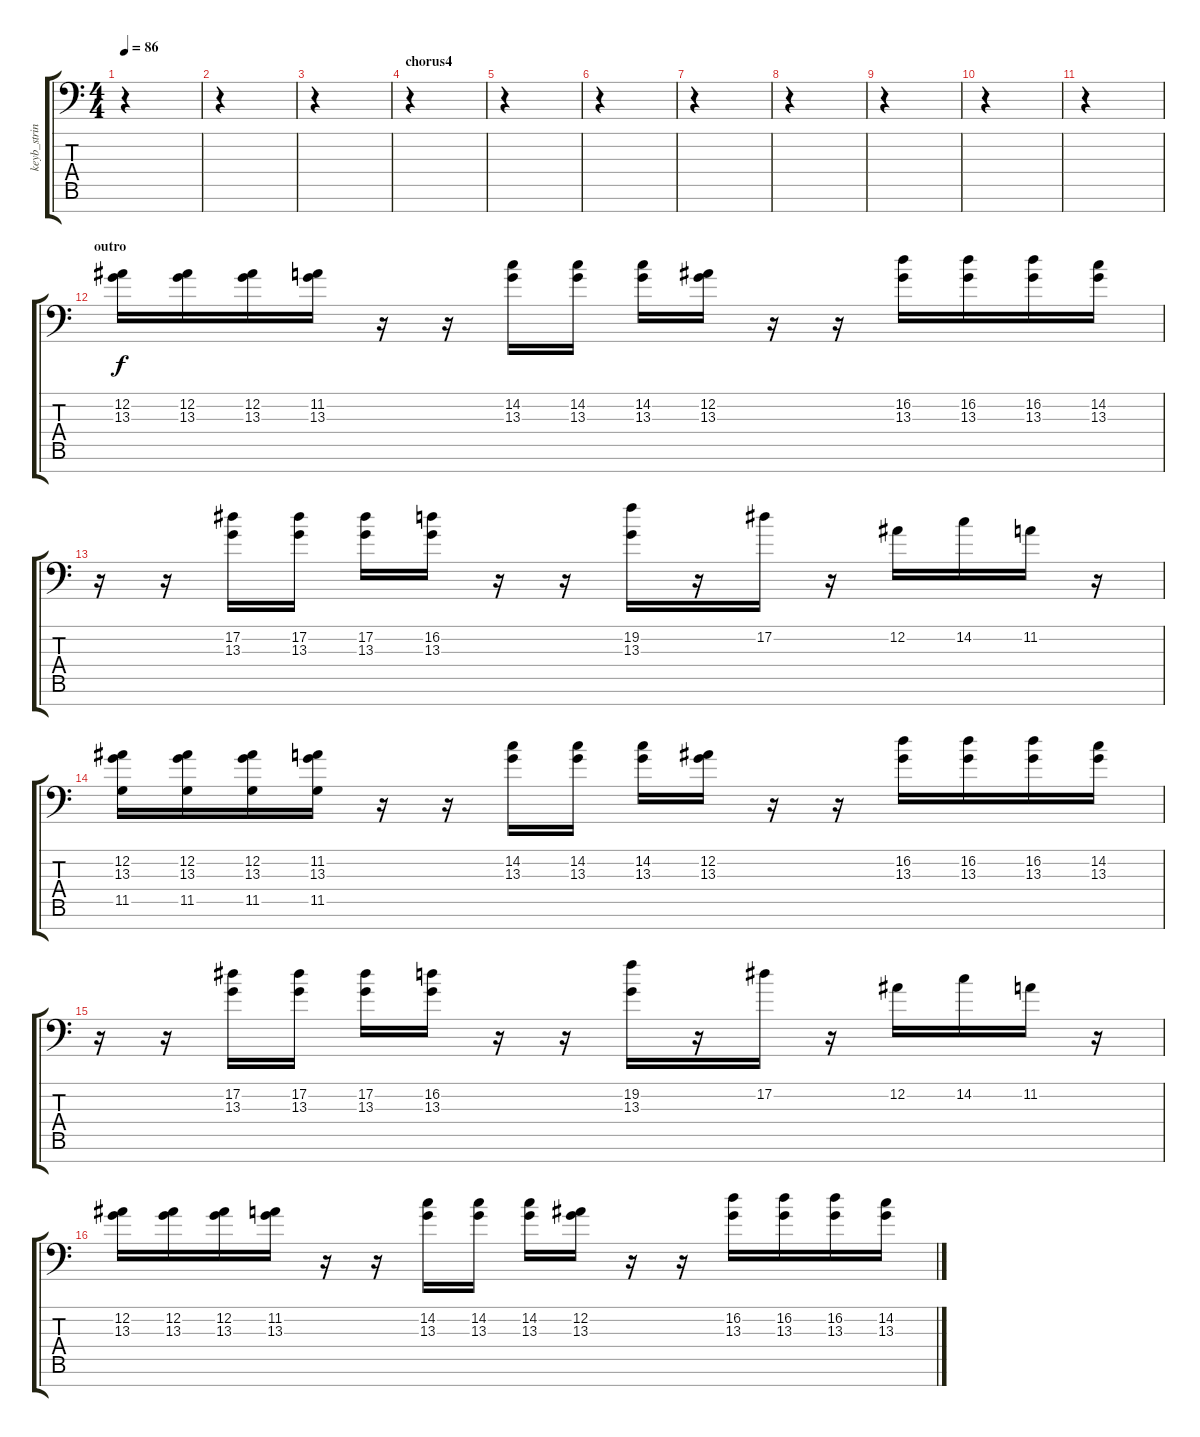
\track ("keyb_strings" "keyb_strin") {instrument stringensemble1}
\staff {score tabs}
\tuning (Eb4 Bb3 Gb3 Db3 Ab2 Eb2 Bb1) {hide}
\ts (4 4)
\tempo 86
\clef f4
\ks c
r.4{dy f} |
r.4 |
r.4 |
\section ("" "chorus4")
r.4 |
r.4 |
r.4 |
r.4 |
r.4 |
r.4 |
r.4 |
r.4 |
\section ("" "outro")
(12.2 13.3).16 (12.2 13.3).16 (12.2 13.3).16 (11.2 13.3).16 r.16 r.16 (14.2 13.3).16 (14.2 13.3).16 (14.2 13.3).16 (12.2 13.3).16 r.16 r.16 (16.2 13.3).16 (16.2 13.3).16 (16.2 13.3).16 (14.2 13.3).16 |
r.16 r.16 (17.2 13.3).16 (17.2 13.3).16 (17.2 13.3).16 (16.2 13.3).16 r.16 r.16 (19.2 13.3).16 r.16 17.2.16 r.16 12.2.16 14.2.16 11.2.16 r.16 |
(12.2 13.3 11.5).16 (12.2 13.3 11.5).16 (12.2 13.3 11.5).16 (11.2 13.3 11.5).16 r.16 r.16 (14.2 13.3).16 (14.2 13.3).16 (14.2 13.3).16 (12.2 13.3).16 r.16 r.16 (16.2 13.3).16 (16.2 13.3).16 (16.2 13.3).16 (14.2 13.3).16 |
r.16 r.16 (17.2 13.3).16 (17.2 13.3).16 (17.2 13.3).16 (16.2 13.3).16 r.16 r.16 (19.2 13.3).16 r.16 17.2.16 r.16 12.2.16 14.2.16 11.2.16 r.16 |
(12.2 13.3).16{volume 8} (12.2 13.3).16 (12.2 13.3).16 (11.2 13.3).16 r.16 r.16 (14.2 13.3).16 (14.2 13.3).16 (14.2 13.3).16 (12.2 13.3).16 r.16 r.16 (16.2 13.3).16 (16.2 13.3).16 (16.2 13.3).16 (14.2 13.3).16
